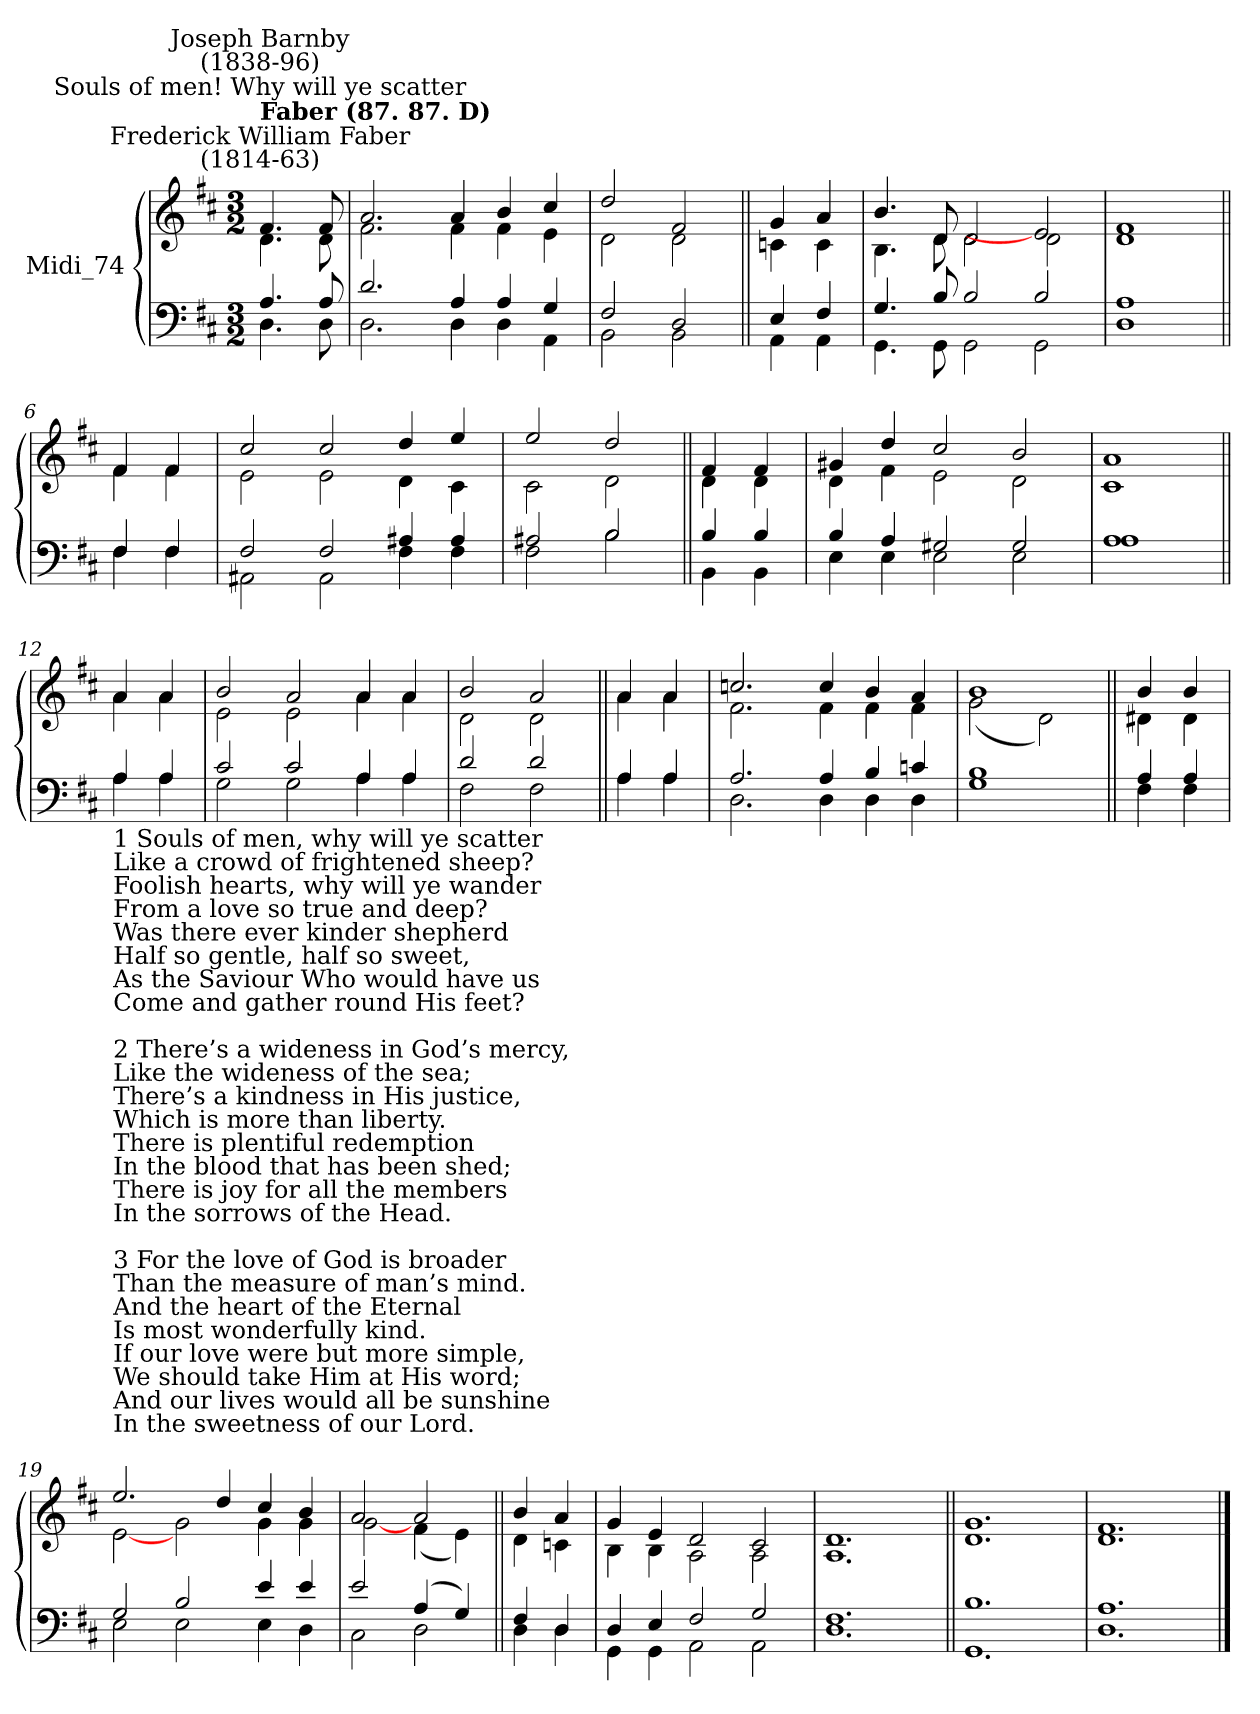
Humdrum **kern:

**kern	**kern
*part2	*part1
*staff2	*staff1
*I"Midi_74	*I"Midi_74
*clefF4	*clefG2
*k[f#c#]	*k[f#c#]
*D:	*D:
*M3/2	*M3/2
=	=
*^	*^
!	!	!LO:TX:a:cj:t=Frederick William Faber\n(1814-63)	!
!	!	!LO:TX:a:B:t=Faber (87. 87. D)	!
!	!	!LO:TX:a:cj:t=Souls of men! Why will ye scatter	!
!	!	!LO:TX:a:cj:t=Joseph Barnby\n(1838-96)	!
4.A/	4.D\	4.f#/	4.d\
8A/	8D\	8f#/	8d\
=1	=1	=1	=1
2.d/	2.D\	2.a/	2.f#\
4A/	4D\	4a/	4f#\
4A/	4D\	4b/	4f#\
4G/	4AA\	4cc#/	4e\
=2	=2	=2	=2
2F#/	2BB\	2dd/	2d\
2D/	2BB\	2f#/	2d\
=3||	=3||	=3||	=3||
4E/	4AA\	4g/	4cn\
4F#/	4AA\	4a/	4c\
=4	=4	=4	=4
4.G/	4.GG\	4.b/	4.B\
8B/	8GG\	8d/	8d\
2B/	2GG\	2d/	2d\
2B/	2GG\	2e/]	2d\
=5	=5	=5	=5
1A/	1D\	1f#/	1d\
=6||	=6||	=6||	=6||
4F#/	4F#\	4f#/	4f#\
4F#/	4F#\	4f#/	4f#\
=7	=7	=7	=7
2F#/	2AA#X\	2cc#/	2e\
2F#/	2AA#\	2cc#/	2e\
4A#X/	4F#\	4dd/	4d\
4A#/	4F#\	4ee/	4c#\
=8	=8	=8	=8
2A#X/	2F#\	2ee/	2c#\
2B/	2B\	2dd/	2d\
=9||	=9||	=9||	=9||
4B/	4BB\	4f#/	4d\
4B/	4BB\	4f#/	4d\
=10	=10	=10	=10
4B/	4E\	4g#X/	4d\
4A/	4E\	4dd/	4f#\
2G#X/	2E\	2cc#/	2e\
2G#/	2E\	2b/	2d\
=11	=11	=11	=11
1A/	1A\	1a/	1c#\
!!LO:LB:g=z	!!
=12||	=12||	=12||	=12||
!LO:TX:b:t=1 Souls of men, why will ye scatter\nLike a crowd of frightened sheep?\nFoolish hearts, why will ye wander\nFrom a love so true and deep?\nWas there ever kinder shepherd\nHalf so gentle, half so sweet,\nAs the Saviour Who would have us\nCome and gather round His feet?\n\n2 There’s a wideness in God’s mercy,\nLike the wideness of the sea;\nThere’s a kindness in His justice,\nWhich is more than liberty.\nThere is plentiful redemption\nIn the blood that has been shed;\nThere is joy for all the members\nIn the sorrows of the Head.\n\n3 For the love of God is broader\nThan the measure of man’s mind.\nAnd the heart of the Eternal\nIs most wonderfully kind.\nIf our love were but more simple,\nWe should take Him at His word;\nAnd our lives would all be sunshine\nIn the sweetness of our Lord.	!	!	!
4A/	4A\	4a/	4a\
4A/	4A\	4a/	4a\
=13	=13	=13	=13
2c#/	2G\	2b/	2e\
2c#/	2G\	2a/	2e\
4A/	4A\	4a/	4a\
4A/	4A\	4a/	4a\
=14	=14	=14	=14
2d/	2F#\	2b/	2d\
2d/	2F#\	2a/	2d\
=15||	=15||	=15||	=15||
4A/	4A\	4a/	4a\
4A/	4A\	4a/	4a\
=16	=16	=16	=16
2.A/	2.D\	2.ccn/	2.f#\
4A/	4D\	4cc/	4f#\
4B/	4D\	4b/	4f#\
4cn/	4D\	4a/	4f#\
=17	=17	=17	=17
1B/	1G\	1b/	(2g\
.	.	.	2d\)
=18||	=18||	=18||	=18||
4A/	4F#\	4b/	4d#X\
4A/	4F#\	4b/	4d#\
=19	=19	=19	=19
2G/	2E\	2.ee/	[2e\
2B/	2E\	.	2g\
.	.	4dd/	.
4e/	4E\	4cc#/	4g\
4e/	4D\	4b/	4g\
=20	=20	=20	=20
2e/	2C#\	2a/	[2g\
(>4A/	2D\	2a/	(<4f#\
4G/)	.	.	4e\)
=21||	=21||	=21||	=21||
4F#/	4D\	4b/	4d\
4D/	4D\	4a/	4cn\
=22	=22	=22	=22
4D/	4GG\	4g/	4B\
4E/	4GG\	4e/	4B\
2F#/	2AA\	2d/	2A\
2G/	2AA\	2c#/	2A\
=23	=23	=23	=23
1.F#/	1.D\	1.d/	1.A\
=24||	=24||	=24||	=24||
1.B/	1.GG\	1.g/	1.d\
=25	=25	=25	=25
1.A/	1.D\	1.f#/	1.d\
*v	*v	*	*
*	*v	*v
==	==
*-	*-
